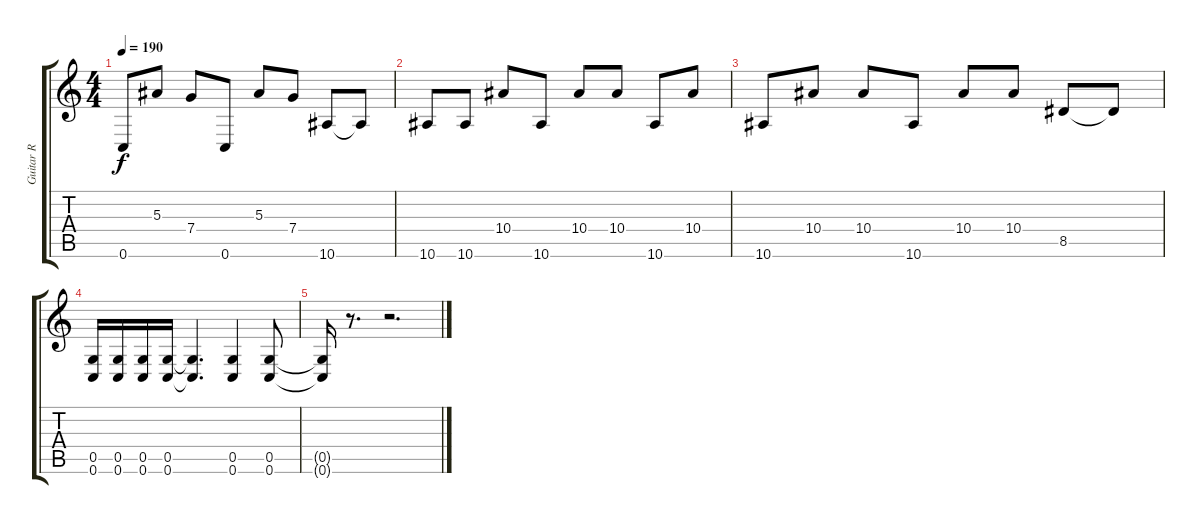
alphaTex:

\track ("Guitar R" "Guitar R") {instrument distortionguitar}
\staff {score tabs}
\tuning (D4 A3 F3 C3 G2 C2) {hide}
\ts (4 4)
\tempo 190
\clef g2
\ks c
0.6.8{dy f} 5.3.8 7.4.8 0.6.8 5.3.8 7.4.8 10.6.8 10.6{t}.8 |
10.6.8 10.6.8 10.4.8 10.6.8 10.4.8 10.4.8 10.6.8 10.4.8 |
10.6.8 10.4.8 10.4.8 10.6.8 10.4.8 10.4.8 8.5.8 8.5{t}.8 |
(0.5 0.6).16 (0.5 0.6).16 (0.5 0.6).16 (0.5 0.6).16 (0.5{t} 0.6{t}).4{d} (0.5 0.6).4 (0.5 0.6).8 |
(0.5{t} 0.6{t}).16 r.8{d} r.2{d}
